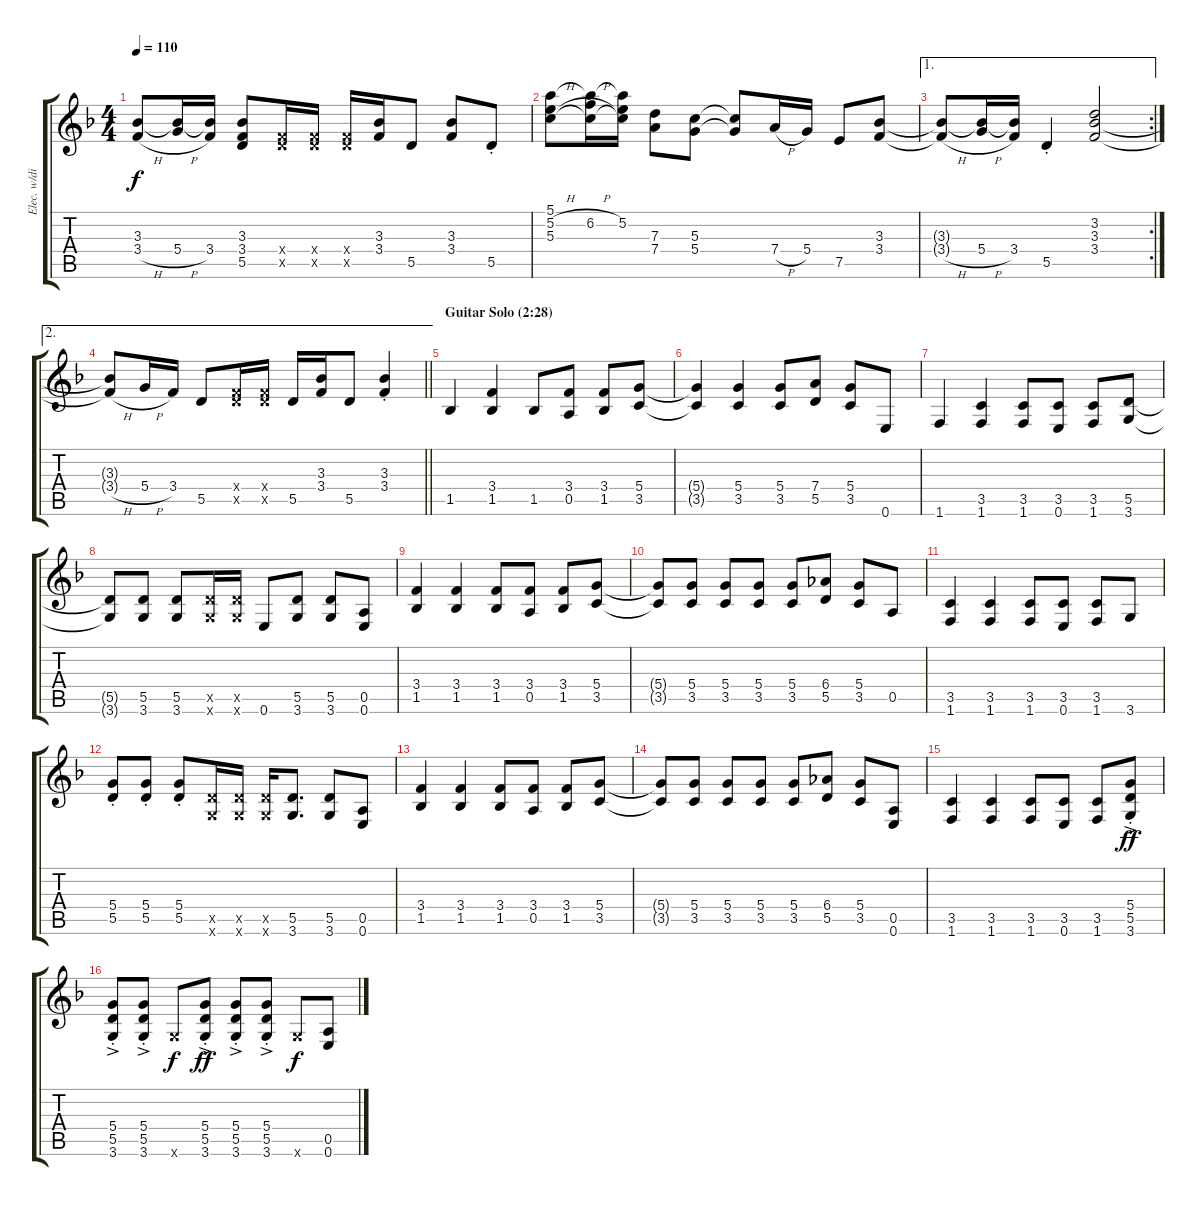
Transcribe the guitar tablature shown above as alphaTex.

\track ("Elec. w/dist" "Elec. w/di") {instrument distortionguitar}
\staff {score tabs}
\tuning (E4 B3 G3 D3 A2 E2) {hide}
\ts (4 4)
\tempo 110
\clef g2
\ks f
(3.3 3.4{h}).8{dy f} (3.3{t} 5.4{h}).16 (3.3{t} 3.4).16 (3.3 3.4 5.5).8 (3.4{x} 5.5{x}).16 (3.4{x} 5.5{x}).16 (3.4{x} 5.5{x}).16 (3.3 3.4).16 5.5.8 (3.3 3.4).8 5.5{st}.8 |
(5.1 5.2{h} 5.3).8 (5.1{t} 6.2{h} 5.3{t}).16 (5.1{t} 5.2 5.3{t}).16 (7.3 7.4).8 (5.3 5.4).8 (5.3{t} 5.4{t}).8 7.4{h}.16 5.4.16 7.5.8 (3.3 3.4).8 |
\ae 1
\rc 2
(3.3{t} 3.4{h t}).8 (3.3{t} 5.4{h}).16 (3.3{t} 3.4).16 5.5{st}.4 (3.2 3.3 3.4).2 |
\ae 2
\barLineRight lightlight
(3.3{t} 3.4{h t}).8 5.4{h}.16 3.4.16 5.5.8 (3.4{x} 5.5{x}).16 (3.4{x} 5.5{x}).16 5.5.16 (3.3 3.4).16 5.5.8 (3.3{st} 3.4{st}).4 |
\section ("" "Guitar Solo (2:28)")
1.5.4 (3.4 1.5).4 1.5.8 (3.4 0.5).8 (3.4 1.5).8 (5.4 3.5).8 |
(5.4{t} 3.5{t}).4 (5.4 3.5).4 (5.4 3.5).8 (7.4 5.5).8 (5.4 3.5).8 0.6.8 |
1.6.4 (3.5 1.6).4 (3.5 1.6).8 (3.5 0.6).8 (3.5 1.6).8 (5.5 3.6).8 |
(5.5{t} 3.6{t}).8 (5.5 3.6).8 (5.5 3.6).8 (5.5{x} 3.6{x}).16 (5.5{x} 3.6{x}).16 0.6.8 (5.5 3.6).8 (5.5 3.6).8 (0.5 0.6).8 |
(3.4 1.5).4 (3.4 1.5).4 (3.4 1.5).8 (3.4 0.5).8 (3.4 1.5).8 (5.4 3.5).8 |
(5.4{t} 3.5{t}).8 (5.4 3.5).8 (5.4 3.5).8 (5.4 3.5).8 (5.4 3.5).8 (6.4 5.5).8 (5.4 3.5).8 0.5.8 |
(3.5 1.6).4 (3.5 1.6).4 (3.5 1.6).8 (3.5 0.6).8 (3.5 1.6).8 3.6.8 |
(5.4{st} 5.5{st}).8 (5.4{st} 5.5{st}).8 (5.4{st} 5.5{st}).8 (5.5{x} 3.6{x}).16 (5.5{x} 3.6{x}).16 (5.5{x} 3.6{x}).16 (5.5 3.6).8{d} (5.5 3.6).8 (0.5 0.6).8 |
(3.4 1.5).4 (3.4 1.5).4 (3.4 1.5).8 (3.4 0.5).8 (3.4 1.5).8 (5.4 3.5).8 |
(5.4{t} 3.5{t}).8 (5.4 3.5).8 (5.4 3.5).8 (5.4 3.5).8 (5.4 3.5).8 (6.4 5.5).8 (5.4 3.5).8 (0.5 0.6).8 |
(3.5 1.6).4 (3.5 1.6).4 (3.5 1.6).8 (3.5 0.6).8 (3.5 1.6).8 (5.4{ac st} 5.5{ac st} 3.6{ac st}).8{dy ff} |
(5.4{ac st} 5.5{ac st} 3.6{ac st}).8 (5.4{ac st} 5.5{ac st} 3.6{ac st}).8 3.6{x}.8{dy f} (5.4{ac st} 5.5{ac st} 3.6{ac st}).8{dy ff} (5.4{ac st} 5.5{ac st} 3.6{ac st}).8 (5.4{ac st} 5.5{ac st} 3.6{ac st}).8 3.6{x}.8{dy f} (0.5 0.6).8
